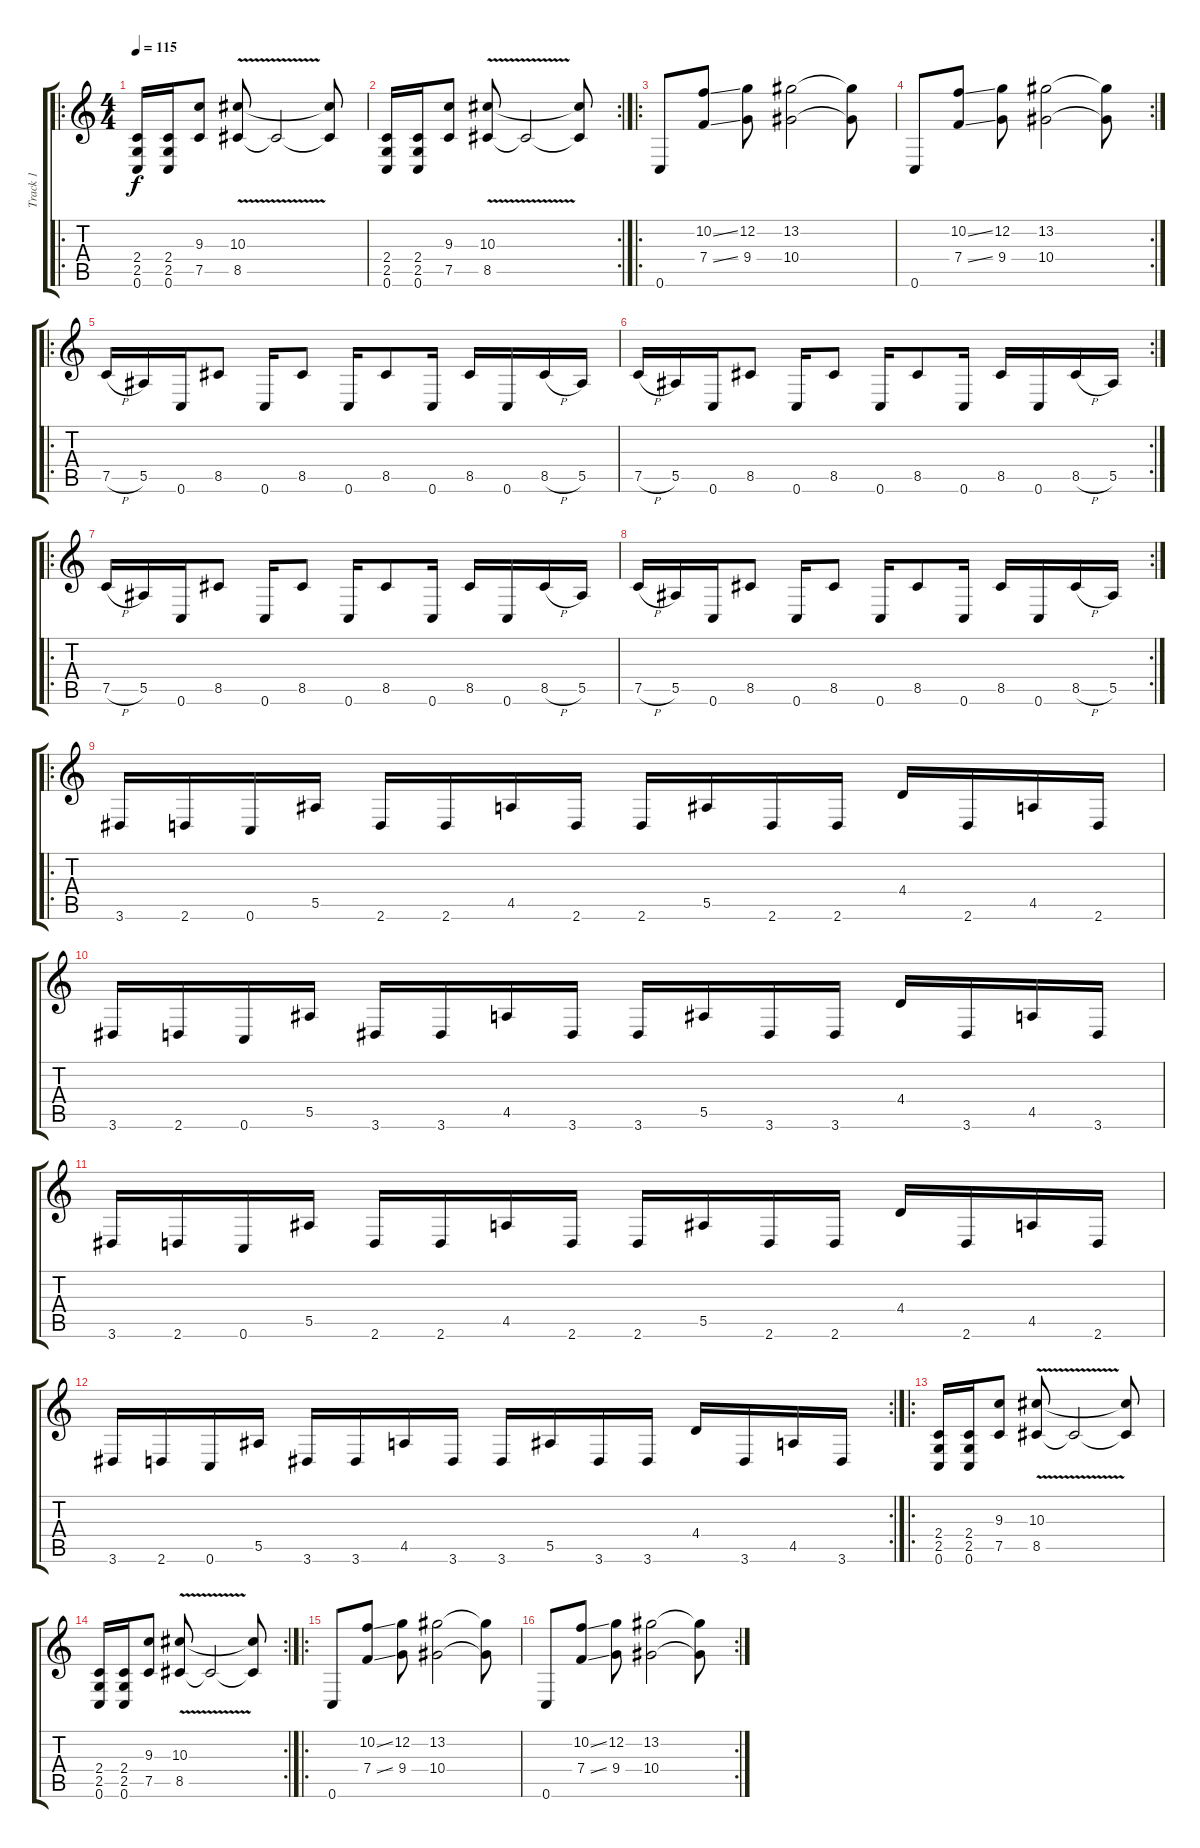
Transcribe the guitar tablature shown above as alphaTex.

\track ("Track 1" "Track 1") {instrument distortionguitar}
\staff {score tabs}
\tuning (C4 G3 Eb3 Bb2 F2 C2) {hide}
\ro
\ts (4 4)
\tempo 115
\clef g2
\ks c
(2.4 2.5 0.6).16{dy f} (2.4 2.5 0.6).16 (9.3 7.5).8 (10.3 8.5{v}).8 8.5{t}.2 (10.3{t} 8.5{t}).8 |
\rc 2
(2.4 2.5 0.6).16 (2.4 2.5 0.6).16 (9.3 7.5).8 (10.3 8.5{v}).8 8.5{t}.2 (10.3{t} 8.5{t}).8 |
\ro
0.6.8 (10.2{ss} 7.4{ss}).8 (12.2 9.4).8 (13.2 10.4).2 (13.2{t} 10.4{t}).8 |
\rc 2
0.6.8 (10.2{ss} 7.4{ss}).8 (12.2 9.4).8 (13.2 10.4).2 (13.2{t} 10.4{t}).8 |
\ro
7.5{h}.16 5.5.16 0.6.16 8.5.8 0.6.16 8.5.8 0.6.16 8.5.8 0.6.16 8.5.16 0.6.16 8.5{h}.16 5.5.16 |
\rc 2
7.5{h}.16 5.5.16 0.6.16 8.5.8 0.6.16 8.5.8 0.6.16 8.5.8 0.6.16 8.5.16 0.6.16 8.5{h}.16 5.5.16 |
\ro
7.5{h}.16 5.5.16 0.6.16 8.5.8 0.6.16 8.5.8 0.6.16 8.5.8 0.6.16 8.5.16 0.6.16 8.5{h}.16 5.5.16 |
\rc 2
7.5{h}.16 5.5.16 0.6.16 8.5.8 0.6.16 8.5.8 0.6.16 8.5.8 0.6.16 8.5.16 0.6.16 8.5{h}.16 5.5.16 |
\ro
3.6.16 2.6.16 0.6.16 5.5.16 2.6.16 2.6.16 4.5.16 2.6.16 2.6.16 5.5.16 2.6.16 2.6.16 4.4.16 2.6.16 4.5.16 2.6.16 |
3.6.16 2.6.16 0.6.16 5.5.16 3.6.16 3.6.16 4.5.16 3.6.16 3.6.16 5.5.16 3.6.16 3.6.16 4.4.16 3.6.16 4.5.16 3.6.16 |
3.6.16 2.6.16 0.6.16 5.5.16 2.6.16 2.6.16 4.5.16 2.6.16 2.6.16 5.5.16 2.6.16 2.6.16 4.4.16 2.6.16 4.5.16 2.6.16 |
\rc 2
3.6.16 2.6.16 0.6.16 5.5.16 3.6.16 3.6.16 4.5.16 3.6.16 3.6.16 5.5.16 3.6.16 3.6.16 4.4.16 3.6.16 4.5.16 3.6.16 |
\ro
(2.4 2.5 0.6).16 (2.4 2.5 0.6).16 (9.3 7.5).8 (10.3 8.5{v}).8 8.5{t}.2 (10.3{t} 8.5{t}).8 |
\rc 2
(2.4 2.5 0.6).16 (2.4 2.5 0.6).16 (9.3 7.5).8 (10.3 8.5{v}).8 8.5{t}.2 (10.3{t} 8.5{t}).8 |
\ro
0.6.8 (10.2{ss} 7.4{ss}).8 (12.2 9.4).8 (13.2 10.4).2 (13.2{t} 10.4{t}).8 |
\rc 2
0.6.8 (10.2{ss} 7.4{ss}).8 (12.2 9.4).8 (13.2 10.4).2 (13.2{t} 10.4{t}).8
